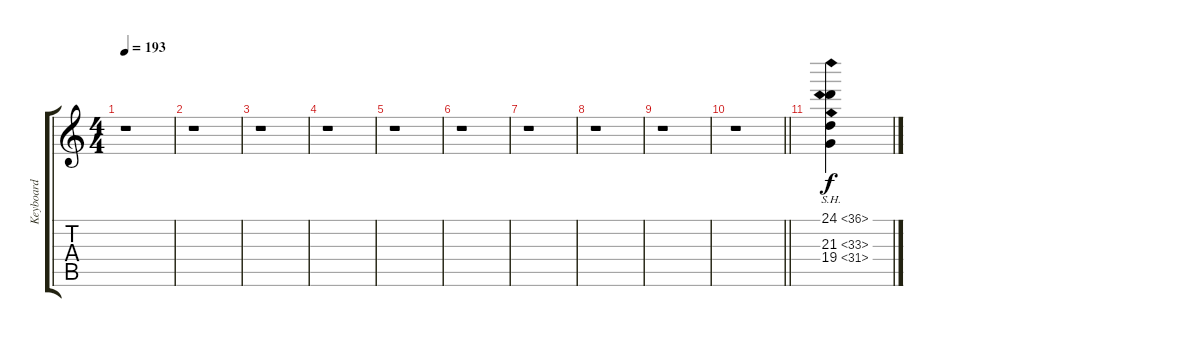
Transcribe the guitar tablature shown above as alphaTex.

\track ("Keyboard" "Keyboard") {instrument stringensemble1}
\staff {score tabs}
\tuning (D4 A3 F3 C3 G2 D2) {hide}
\ts (4 4)
\tempo 193
\clef g2
\ks c
r.1{dy f instrument stringensemble1} |
r.1 |
r.1 |
r.1 |
r.1 |
r.1 |
r.1 |
r.1 |
r.1 |
\barLineRight lightlight
r.1 |
(24.1{sh 12} 21.3{sh 12} 19.4{sh 12}).4{instrument orchestrahit}
